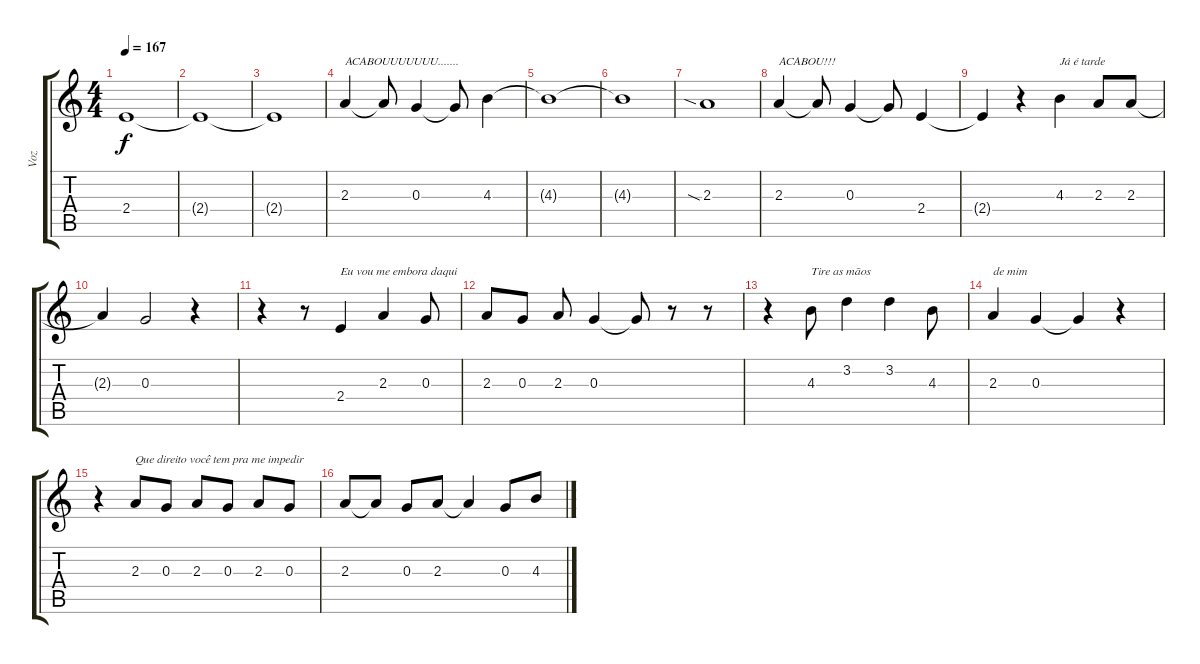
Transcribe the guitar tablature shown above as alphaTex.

\track ("Voz" "Voz") {instrument distortionguitar}
\staff {score tabs}
\tuning (E4 B3 G3 D3 A2 E2) {hide}
\ts (4 4)
\tempo 167
\clef g2
\ks c
2.4{t}.1{dy f} |
2.4{t}.1 |
2.4{t}.1 |
2.3.4{txt "ACABOUUUUUUU......."} 2.3{t}.8 0.3.4 0.3{t}.8 4.3.4 |
4.3{t}.1 |
4.3{t}.1 |
2.3{sia}.1 |
2.3.4{txt "ACABOU!!!"} 2.3{t}.8 0.3.4 0.3{t}.8 2.4.4 |
2.4{t}.4 r.4 4.3.4{txt "Já é tarde"} 2.3.8 2.3.8 |
2.3{t}.4 0.3.2 r.4 |
r.4 r.8 2.4.4{txt "Eu vou me embora daqui"} 2.3.4 0.3.8 |
2.3.8 0.3.8 2.3.8 0.3.4 0.3{t}.8 r.8 r.8 |
r.4 4.3.8{txt "Tire as mãos"} 3.2.4 3.2.4 4.3.8 |
2.3.4{txt "de mim"} 0.3.4 0.3{t}.4 r.4 |
r.4 2.3.8{txt "Que direito você tem pra me impedir"} 0.3.8 2.3.8 0.3.8 2.3.8 0.3.8 |
2.3.8 2.3{t}.8 0.3.8 2.3.8 2.3{t}.4 0.3.8 4.3.8
